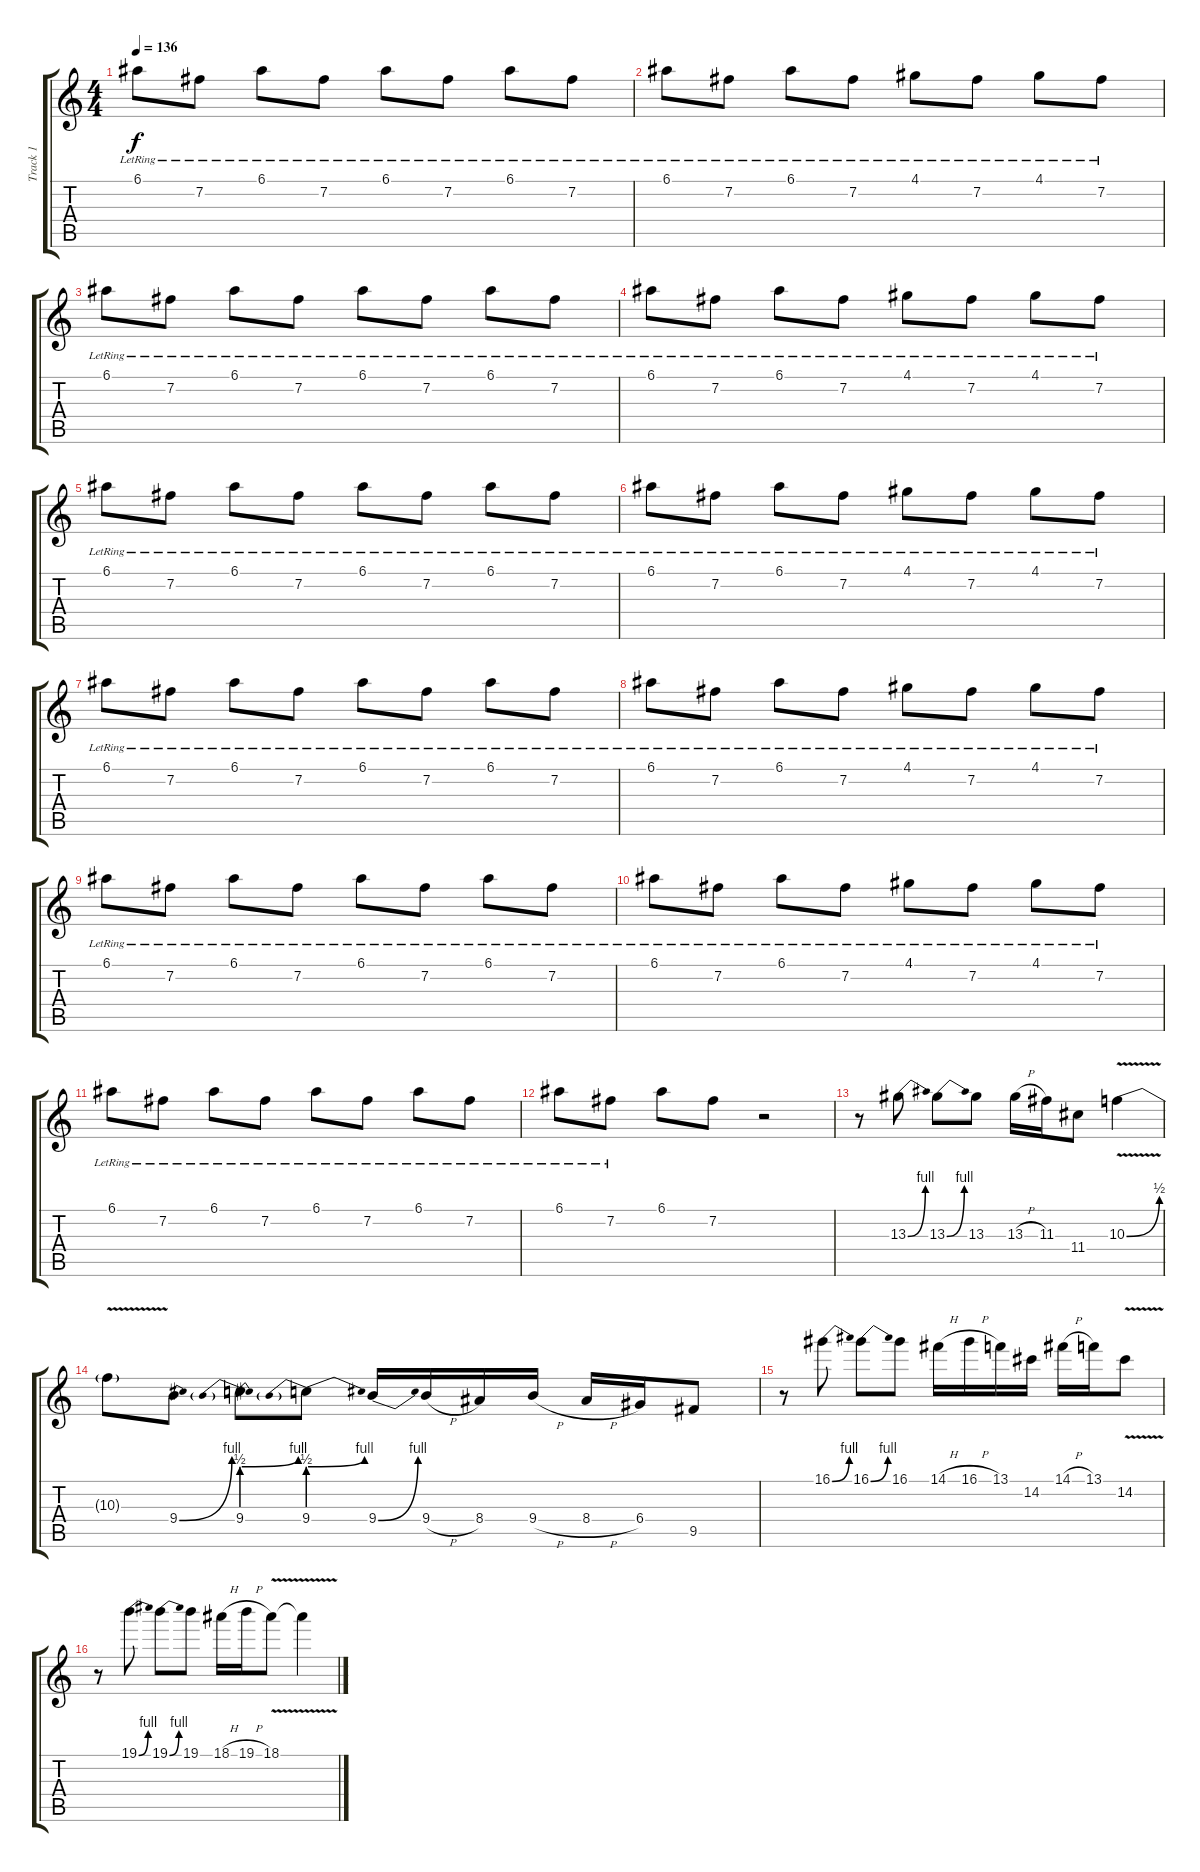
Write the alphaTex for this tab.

\track ("Track 1" "Track 1") {instrument overdrivenguitar}
\staff {score tabs}
\tuning (E4 B3 G3 D3 A2 E2) {hide}
\ts (4 4)
\tempo 136
\clef g2
\ks c
6.1{lr}.8{dy f} 7.2{lr}.8 6.1{lr}.8 7.2{lr}.8 6.1{lr}.8 7.2{lr}.8 6.1{lr}.8 7.2{lr}.8 |
6.1{lr}.8 7.2{lr}.8 6.1{lr}.8 7.2{lr}.8 4.1{lr}.8 7.2{lr}.8 4.1{lr}.8 7.2{lr}.8 |
6.1{lr}.8 7.2{lr}.8 6.1{lr}.8 7.2{lr}.8 6.1{lr}.8 7.2{lr}.8 6.1{lr}.8 7.2{lr}.8 |
6.1{lr}.8 7.2{lr}.8 6.1{lr}.8 7.2{lr}.8 4.1{lr}.8 7.2{lr}.8 4.1{lr}.8 7.2{lr}.8 |
6.1{lr}.8 7.2{lr}.8 6.1{lr}.8 7.2{lr}.8 6.1{lr}.8 7.2{lr}.8 6.1{lr}.8 7.2{lr}.8 |
6.1{lr}.8 7.2{lr}.8 6.1{lr}.8 7.2{lr}.8 4.1{lr}.8 7.2{lr}.8 4.1{lr}.8 7.2{lr}.8 |
6.1{lr}.8 7.2{lr}.8 6.1{lr}.8 7.2{lr}.8 6.1{lr}.8 7.2{lr}.8 6.1{lr}.8 7.2{lr}.8 |
6.1{lr}.8 7.2{lr}.8 6.1{lr}.8 7.2{lr}.8 4.1{lr}.8 7.2{lr}.8 4.1{lr}.8 7.2{lr}.8 |
6.1{lr}.8 7.2{lr}.8 6.1{lr}.8 7.2{lr}.8 6.1{lr}.8 7.2{lr}.8 6.1{lr}.8 7.2{lr}.8 |
6.1{lr}.8 7.2{lr}.8 6.1{lr}.8 7.2{lr}.8 4.1{lr}.8 7.2{lr}.8 4.1{lr}.8 7.2{lr}.8 |
6.1{lr}.8 7.2{lr}.8 6.1{lr}.8 7.2{lr}.8 6.1{lr}.8 7.2{lr}.8 6.1{lr}.8 7.2{lr}.8 |
6.1{lr}.8 7.2{lr}.8 6.1.8 7.2.8 r.2 |
r.8 13.3{be (bend 0 0 60 4)}.8 13.3{be (bend 0 0 60 4)}.8 13.3.8 13.3{h}.16 11.3.16 11.4.8 10.3{be (bend 0 0 60 2) v}.4 |
10.3{t}.8 9.4{be (bend 0 0 60 4)}.8 9.4{be (prebendbend 0 2 60 4)}.8 9.4{be (prebendbend 0 2 60 4)}.8 9.4{be (bend 0 0 60 4)}.16 9.4{h}.16 8.4.16 9.4{h}.16 8.4{h}.16 6.4.16 9.5.8 |
r.8 16.1{be (bend 0 0 60 4)}.8 16.1{be (bend 0 0 60 4)}.8 16.1.8 14.1{h}.16 16.1{h}.16 13.1.16 14.2.16 14.1{h}.16 13.1.16 14.2{v}.8 |
r.8 19.1{be (bend 0 0 60 4)}.8 19.1{be (bend 0 0 60 4)}.8 19.1.8 18.1{h}.16 19.1{h}.16 18.1{v}.8 18.1{t}.4
